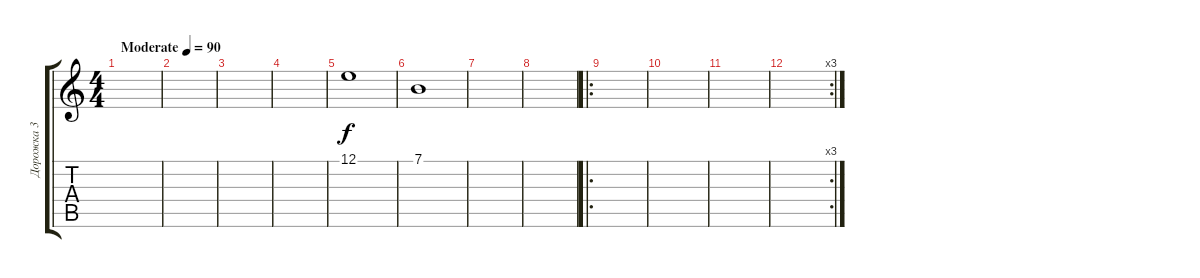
\track ("Дорожка 3" "Дорожка 3") {instrument fx6goblins}
\staff {score tabs}
\tuning (E4 B3 G3 D3 A2 E2) {hide}
\ts (4 4)
\tempo (90 "Moderate")
\clef g2
\ks c
|
|
|
|
12.1.1 |
7.1.1 |
|
|
\ro
|
|
|
\rc 3
